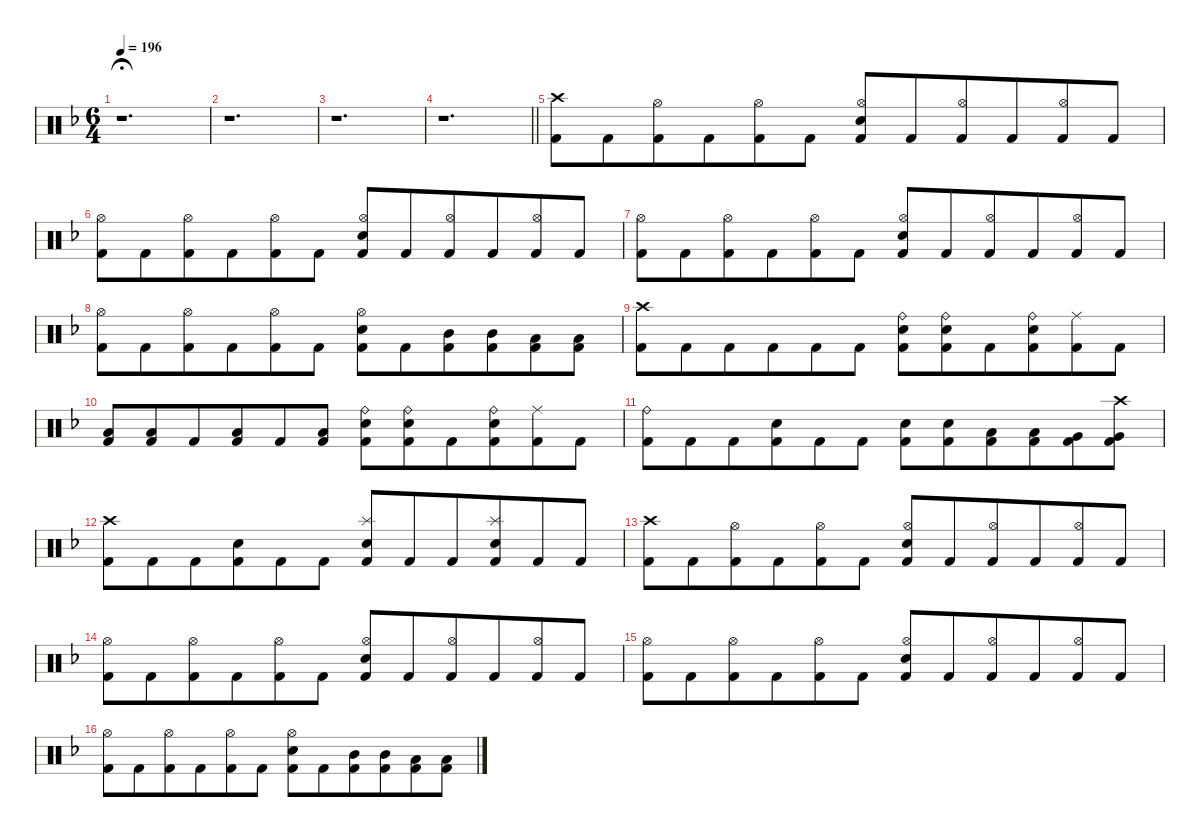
\defaultSystemsLayout 4
\hideDynamics
\bracketExtendMode nobrackets
\singleTrackTrackNamePolicy hidden
\multiTrackTrackNamePolicy hidden
\firstSystemTrackNameMode fullname
\firstSystemTrackNameOrientation horizontal
\otherSystemsTrackNameOrientation horizontal
\track ("Martin Lopez" "drm.") {defaultSystemsLayout 4 instrument percussion}
\staff {score}
\articulation defaults
\ts (6 4)
\beaming (8 6 6)
\tempo 196
\clef neutral
\ks dminor
r.1{d dy f fermata (medium 0) beam Down} |
r.1{d beam Down} |
r.1{d beam Down} |
\barLineRight lightlight
r.1{d beam Down} |
("Crash high (hit)"{acc forcenatural} "Kick (hit) 2"{acc forcenatural}).8{beam Down} "Kick (hit) 2"{acc forcenatural}.8{beam Down} ("Hi-Hat (open)"{acc forcenatural} "Kick (hit) 2"{acc forcenatural}).8{beam Down} "Kick (hit) 2"{acc forcenatural}.8{beam Down} ("Hi-Hat (open)"{acc forcenatural} "Kick (hit) 2"{acc forcenatural}).8{beam Down} "Kick (hit) 2"{acc forcenatural}.8{beam Down} ("Hi-Hat (open)"{acc forcenatural} "Snare (hit) 2"{acc forcenatural} "Kick (hit) 2"{acc forcenatural}).8{beam Up} "Kick (hit) 2"{acc forcenatural}.8{beam Up} ("Hi-Hat (open)"{acc forcenatural} "Kick (hit) 2"{acc forcenatural}).8{beam Up} "Kick (hit) 2"{acc forcenatural}.8{beam Up} ("Hi-Hat (open)"{acc forcenatural} "Kick (hit) 2"{acc forcenatural}).8{beam Up} "Kick (hit) 2"{acc forcenatural}.8{beam Up} |
("Hi-Hat (open)"{acc forcenatural} "Kick (hit) 2"{acc forcenatural}).8{beam Down} "Kick (hit) 2"{acc forcenatural}.8{beam Down} ("Hi-Hat (open)"{acc forcenatural} "Kick (hit) 2"{acc forcenatural}).8{beam Down} "Kick (hit) 2"{acc forcenatural}.8{beam Down} ("Hi-Hat (open)"{acc forcenatural} "Kick (hit) 2"{acc forcenatural}).8{beam Down} "Kick (hit) 2"{acc forcenatural}.8{beam Down} ("Hi-Hat (open)"{acc forcenatural} "Snare (hit) 2"{acc forcenatural} "Kick (hit) 2"{acc forcenatural}).8{beam Up} "Kick (hit) 2"{acc forcenatural}.8{beam Up} ("Hi-Hat (open)"{acc forcenatural} "Kick (hit) 2"{acc forcenatural}).8{beam Up} "Kick (hit) 2"{acc forcenatural}.8{beam Up} ("Hi-Hat (open)"{acc forcenatural} "Kick (hit) 2"{acc forcenatural}).8{beam Up} "Kick (hit) 2"{acc forcenatural}.8{beam Up} |
("Hi-Hat (open)"{acc forcenatural} "Kick (hit) 2"{acc forcenatural}).8{beam Down} "Kick (hit) 2"{acc forcenatural}.8{beam Down} ("Hi-Hat (open)"{acc forcenatural} "Kick (hit) 2"{acc forcenatural}).8{beam Down} "Kick (hit) 2"{acc forcenatural}.8{beam Down} ("Hi-Hat (open)"{acc forcenatural} "Kick (hit) 2"{acc forcenatural}).8{beam Down} "Kick (hit) 2"{acc forcenatural}.8{beam Down} ("Hi-Hat (open)"{acc forcenatural} "Snare (hit) 2"{acc forcenatural} "Kick (hit) 2"{acc forcenatural}).8{beam Up} "Kick (hit) 2"{acc forcenatural}.8{beam Up} ("Hi-Hat (open)"{acc forcenatural} "Kick (hit) 2"{acc forcenatural}).8{beam Up} "Kick (hit) 2"{acc forcenatural}.8{beam Up} ("Hi-Hat (open)"{acc forcenatural} "Kick (hit) 2"{acc forcenatural}).8{beam Up} "Kick (hit) 2"{acc forcenatural}.8{beam Up} |
("Hi-Hat (open)"{acc forcenatural} "Kick (hit) 2"{acc forcenatural}).8{beam Down} "Kick (hit) 2"{acc forcenatural}.8{beam Down} ("Hi-Hat (open)"{acc forcenatural} "Kick (hit) 2"{acc forcenatural}).8{beam Down} "Kick (hit) 2"{acc forcenatural}.8{beam Down} ("Hi-Hat (open)"{acc forcenatural} "Kick (hit) 2"{acc forcenatural}).8{beam Down} "Kick (hit) 2"{acc forcenatural}.8{beam Down} ("Hi-Hat (open)"{acc forcenatural} "Snare (hit) 2"{acc forcenatural} "Kick (hit) 2"{acc forcenatural}).8{beam Down} "Kick (hit) 2"{acc forcenatural}.8{beam Down} ("Mid Tom (hit)"{acc forcenatural} "Kick (hit) 2"{acc forcenatural}).8{beam Down} ("Mid Tom (hit)"{acc forcenatural} "Kick (hit) 2"{acc forcenatural}).8{beam Down} ("Low Tom (hit)"{acc forcenatural} "Kick (hit) 2"{acc forcenatural}).8{beam Down} ("Low Tom (hit)"{acc forcenatural} "Kick (hit) 2"{acc forcenatural}).8{beam Down} |
("Crash high (hit)"{acc forcenatural} "Kick (hit) 2"{acc forcenatural}).8{beam Down} "Kick (hit) 2"{acc forcenatural}.8{beam Down} "Kick (hit) 2"{acc forcenatural}.8{beam Down} "Kick (hit) 2"{acc forcenatural}.8{beam Down} "Kick (hit) 2"{acc forcenatural}.8{beam Down} "Kick (hit) 2"{acc forcenatural}.8{beam Down} ("Ride (bell)"{acc forcenatural} "Snare (hit) 2"{acc forcenatural} "Kick (hit) 2"{acc forcenatural}).8{beam Down} ("Ride (bell)"{acc forcenatural} "Snare (hit) 2"{acc forcenatural} "Kick (hit) 2"{acc forcenatural}).8{beam Down} "Kick (hit) 2"{acc forcenatural}.8{beam Down} ("Ride (bell)"{acc forcenatural} "Snare (hit) 2"{acc forcenatural} "Kick (hit) 2"{acc forcenatural}).8{beam Down} ("Ride (middle)"{acc forcenatural} "Kick (hit) 2"{acc forcenatural}).8{beam Down} "Kick (hit) 2"{acc forcenatural}.8{beam Down} |
("Low Tom (hit)"{acc forcenatural} "Kick (hit) 2"{acc forcenatural}).8{beam Up} ("Low Tom (hit)"{acc forcenatural} "Kick (hit) 2"{acc forcenatural}).8{beam Up} "Kick (hit) 2"{acc forcenatural}.8{beam Up} ("Low Tom (hit)"{acc forcenatural} "Kick (hit) 2"{acc forcenatural}).8{beam Up} "Kick (hit) 2"{acc forcenatural}.8{beam Up} ("Low Tom (hit)"{acc forcenatural} "Kick (hit) 2"{acc forcenatural}).8{beam Up} ("Ride (bell)"{acc forcenatural} "Snare (hit) 2"{acc forcenatural} "Kick (hit) 2"{acc forcenatural}).8{beam Down} ("Ride (bell)"{acc forcenatural} "Snare (hit) 2"{acc forcenatural} "Kick (hit) 2"{acc forcenatural}).8{beam Down} "Kick (hit) 2"{acc forcenatural}.8{beam Down} ("Ride (bell)"{acc forcenatural} "Snare (hit) 2"{acc forcenatural} "Kick (hit) 2"{acc forcenatural}).8{beam Down} ("Ride (middle)"{acc forcenatural} "Kick (hit) 2"{acc forcenatural}).8{beam Down} "Kick (hit) 2"{acc forcenatural}.8{beam Down} |
("Ride (bell)"{acc forcenatural} "Kick (hit) 2"{acc forcenatural}).8{beam Down} "Kick (hit) 2"{acc forcenatural}.8{beam Down} "Kick (hit) 2"{acc forcenatural}.8{beam Down} ("Snare (hit) 2"{acc forcenatural} "Kick (hit) 2"{acc forcenatural}).8{dy mf beam Down} "Kick (hit) 2"{acc forcenatural}.8{dy f beam Down} "Kick (hit) 2"{acc forcenatural}.8{beam Down} ("Snare (hit) 2"{acc forcenatural} "Kick (hit) 2"{acc forcenatural}).8{beam Down} ("Snare (hit) 2"{acc forcenatural} "Kick (hit) 2"{acc forcenatural}).8{beam Down} ("Low Tom (hit)"{acc forcenatural} "Kick (hit) 2"{acc forcenatural}).8{beam Down} ("Low Tom (hit)"{acc forcenatural} "Kick (hit) 2"{acc forcenatural}).8{beam Down} ("Very Low Tom (hit)"{acc forcenatural} "Kick (hit) 2"{acc forcenatural}).8{beam Down} ("Crash high (hit)"{acc forcenatural} "Very Low Tom (hit)"{acc forcenatural} "Kick (hit) 2"{acc forcenatural}).8{beam Down} |
("Crash high (hit)"{acc forcenatural} "Kick (hit) 2"{acc forcenatural}).8{beam Down} "Kick (hit) 2"{acc forcenatural}.8{beam Down} "Kick (hit) 2"{acc forcenatural}.8{beam Down} ("Snare (hit) 2"{acc forcenatural} "Kick (hit) 2"{acc forcenatural}).8{dy mf beam Down} "Kick (hit) 2"{acc forcenatural}.8{dy f beam Down} "Kick (hit) 2"{acc forcenatural}.8{beam Down} ("Splash (hit)"{acc forcenatural} "Snare (hit) 2"{acc forcenatural} "Kick (hit) 2"{acc forcenatural}).8{beam Up} "Kick (hit) 2"{acc forcenatural}.8{beam Up} "Kick (hit) 2"{acc forcenatural}.8{beam Up} ("Splash (hit)"{acc forcenatural} "Snare (hit) 2"{acc forcenatural} "Kick (hit) 2"{acc forcenatural}).8{beam Up} "Kick (hit) 2"{acc forcenatural}.8{beam Up} "Kick (hit) 2"{acc forcenatural}.8{beam Up} |
("Crash high (hit)"{acc forcenatural} "Kick (hit) 2"{acc forcenatural}).8{beam Down} "Kick (hit) 2"{acc forcenatural}.8{beam Down} ("Hi-Hat (open)"{acc forcenatural} "Kick (hit) 2"{acc forcenatural}).8{beam Down} "Kick (hit) 2"{acc forcenatural}.8{beam Down} ("Hi-Hat (open)"{acc forcenatural} "Kick (hit) 2"{acc forcenatural}).8{beam Down} "Kick (hit) 2"{acc forcenatural}.8{beam Down} ("Hi-Hat (open)"{acc forcenatural} "Snare (hit) 2"{acc forcenatural} "Kick (hit) 2"{acc forcenatural}).8{beam Up} "Kick (hit) 2"{acc forcenatural}.8{beam Up} ("Hi-Hat (open)"{acc forcenatural} "Kick (hit) 2"{acc forcenatural}).8{beam Up} "Kick (hit) 2"{acc forcenatural}.8{beam Up} ("Hi-Hat (open)"{acc forcenatural} "Kick (hit) 2"{acc forcenatural}).8{beam Up} "Kick (hit) 2"{acc forcenatural}.8{beam Up} |
("Hi-Hat (open)"{acc forcenatural} "Kick (hit) 2"{acc forcenatural}).8{beam Down} "Kick (hit) 2"{acc forcenatural}.8{beam Down} ("Hi-Hat (open)"{acc forcenatural} "Kick (hit) 2"{acc forcenatural}).8{beam Down} "Kick (hit) 2"{acc forcenatural}.8{beam Down} ("Hi-Hat (open)"{acc forcenatural} "Kick (hit) 2"{acc forcenatural}).8{beam Down} "Kick (hit) 2"{acc forcenatural}.8{beam Down} ("Hi-Hat (open)"{acc forcenatural} "Snare (hit) 2"{acc forcenatural} "Kick (hit) 2"{acc forcenatural}).8{beam Up} "Kick (hit) 2"{acc forcenatural}.8{beam Up} ("Hi-Hat (open)"{acc forcenatural} "Kick (hit) 2"{acc forcenatural}).8{beam Up} "Kick (hit) 2"{acc forcenatural}.8{beam Up} ("Hi-Hat (open)"{acc forcenatural} "Kick (hit) 2"{acc forcenatural}).8{beam Up} "Kick (hit) 2"{acc forcenatural}.8{beam Up} |
("Hi-Hat (open)"{acc forcenatural} "Kick (hit) 2"{acc forcenatural}).8{beam Down} "Kick (hit) 2"{acc forcenatural}.8{beam Down} ("Hi-Hat (open)"{acc forcenatural} "Kick (hit) 2"{acc forcenatural}).8{beam Down} "Kick (hit) 2"{acc forcenatural}.8{beam Down} ("Hi-Hat (open)"{acc forcenatural} "Kick (hit) 2"{acc forcenatural}).8{beam Down} "Kick (hit) 2"{acc forcenatural}.8{beam Down} ("Hi-Hat (open)"{acc forcenatural} "Snare (hit) 2"{acc forcenatural} "Kick (hit) 2"{acc forcenatural}).8{beam Up} "Kick (hit) 2"{acc forcenatural}.8{beam Up} ("Hi-Hat (open)"{acc forcenatural} "Kick (hit) 2"{acc forcenatural}).8{beam Up} "Kick (hit) 2"{acc forcenatural}.8{beam Up} ("Hi-Hat (open)"{acc forcenatural} "Kick (hit) 2"{acc forcenatural}).8{beam Up} "Kick (hit) 2"{acc forcenatural}.8{beam Up} |
("Hi-Hat (open)"{acc forcenatural} "Kick (hit) 2"{acc forcenatural}).8{beam Down} "Kick (hit) 2"{acc forcenatural}.8{beam Down} ("Hi-Hat (open)"{acc forcenatural} "Kick (hit) 2"{acc forcenatural}).8{beam Down} "Kick (hit) 2"{acc forcenatural}.8{beam Down} ("Hi-Hat (open)"{acc forcenatural} "Kick (hit) 2"{acc forcenatural}).8{beam Down} "Kick (hit) 2"{acc forcenatural}.8{beam Down} ("Hi-Hat (open)"{acc forcenatural} "Snare (hit) 2"{acc forcenatural} "Kick (hit) 2"{acc forcenatural}).8{beam Down} "Kick (hit) 2"{acc forcenatural}.8{beam Down} ("Mid Tom (hit)"{acc forcenatural} "Kick (hit) 2"{acc forcenatural}).8{beam Down} ("Mid Tom (hit)"{acc forcenatural} "Kick (hit) 2"{acc forcenatural}).8{beam Down} ("Low Tom (hit)"{acc forcenatural} "Kick (hit) 2"{acc forcenatural}).8{beam Down} ("Low Tom (hit)"{acc forcenatural} "Kick (hit) 2"{acc forcenatural}).8{beam Down}
